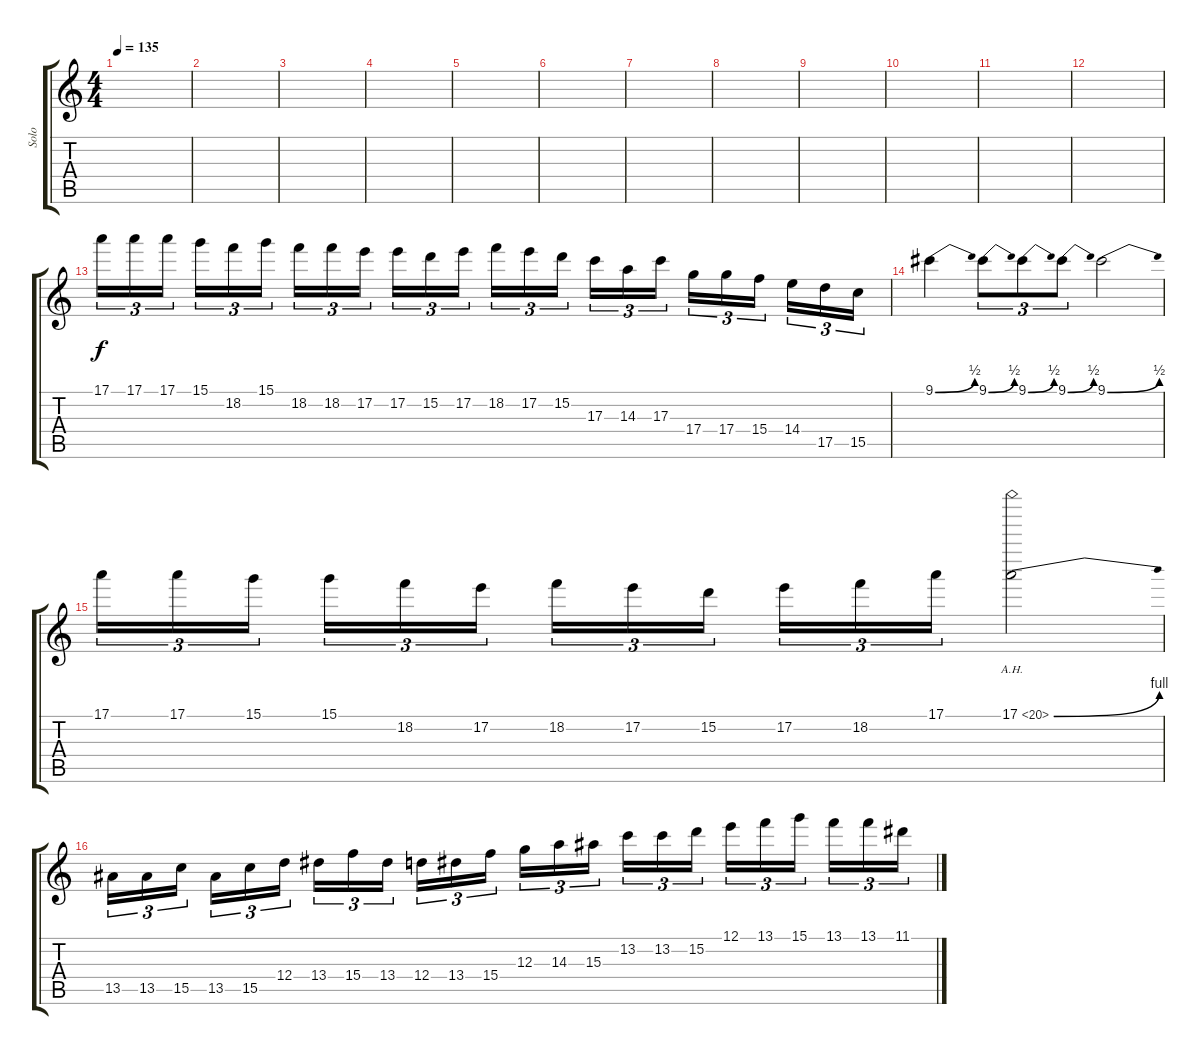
\track ("Solo" "Solo") {instrument overdrivenguitar}
\staff {score tabs}
\tuning (E4 B3 G3 D3 A2 E2) {hide}
\ts (4 4)
\tempo 135
\clef g2
\ks c
|
|
|
|
|
|
|
|
|
|
|
|
17.1.16{tu (3 2)} 17.1.16{tu (3 2)} 17.1.16{tu (3 2) beam splitsecondary} 15.1.16{tu (3 2)} 18.2.16{tu (3 2)} 15.1.16{tu (3 2)} 18.2.16{tu (3 2)} 18.2.16{tu (3 2)} 17.2.16{tu (3 2) beam splitsecondary} 17.2.16{tu (3 2)} 15.2.16{tu (3 2)} 17.2.16{tu (3 2)} 18.2.16{tu (3 2)} 17.2.16{tu (3 2)} 15.2.16{tu (3 2) beam splitsecondary} 17.3.16{tu (3 2)} 14.3.16{tu (3 2)} 17.3.16{tu (3 2)} 17.4.16{tu (3 2)} 17.4.16{tu (3 2)} 15.4.16{tu (3 2) beam splitsecondary} 14.4.16{tu (3 2)} 17.5.16{tu (3 2)} 15.5.16{tu (3 2)} |
9.1{be (bend 0 0 60 2)}.4 9.1{be (bend 0 0 60 2)}.8{tu (3 2)} 9.1{be (bend 0 0 60 2)}.8{tu (3 2)} 9.1{be (bend 0 0 60 2)}.8{tu (3 2)} 9.1{be (bend 0 0 60 2)}.2 |
17.1.16{tu (3 2)} 17.1.16{tu (3 2)} 15.1.16{tu (3 2) beam splitsecondary} 15.1.16{tu (3 2)} 18.2.16{tu (3 2)} 17.2.16{tu (3 2)} 18.2.16{tu (3 2)} 17.2.16{tu (3 2)} 15.2.16{tu (3 2) beam splitsecondary} 17.2.16{tu (3 2)} 18.2.16{tu (3 2)} 17.1.16{tu (3 2)} 17.1{be (bend 0 0 60 4) ah 3}.2 |
13.5.16{tu (3 2)} 13.5.16{tu (3 2)} 15.5.16{tu (3 2) beam splitsecondary} 13.5.16{tu (3 2)} 15.5.16{tu (3 2)} 12.4.16{tu (3 2)} 13.4.16{tu (3 2)} 15.4.16{tu (3 2)} 13.4.16{tu (3 2) beam splitsecondary} 12.4.16{tu (3 2)} 13.4.16{tu (3 2)} 15.4.16{tu (3 2)} 12.3.16{tu (3 2)} 14.3.16{tu (3 2)} 15.3.16{tu (3 2) beam splitsecondary} 13.2.16{tu (3 2)} 13.2.16{tu (3 2)} 15.2.16{tu (3 2)} 12.1.16{tu (3 2)} 13.1.16{tu (3 2)} 15.1.16{tu (3 2) beam splitsecondary} 13.1.16{tu (3 2)} 13.1.16{tu (3 2)} 11.1.16{tu (3 2)}
